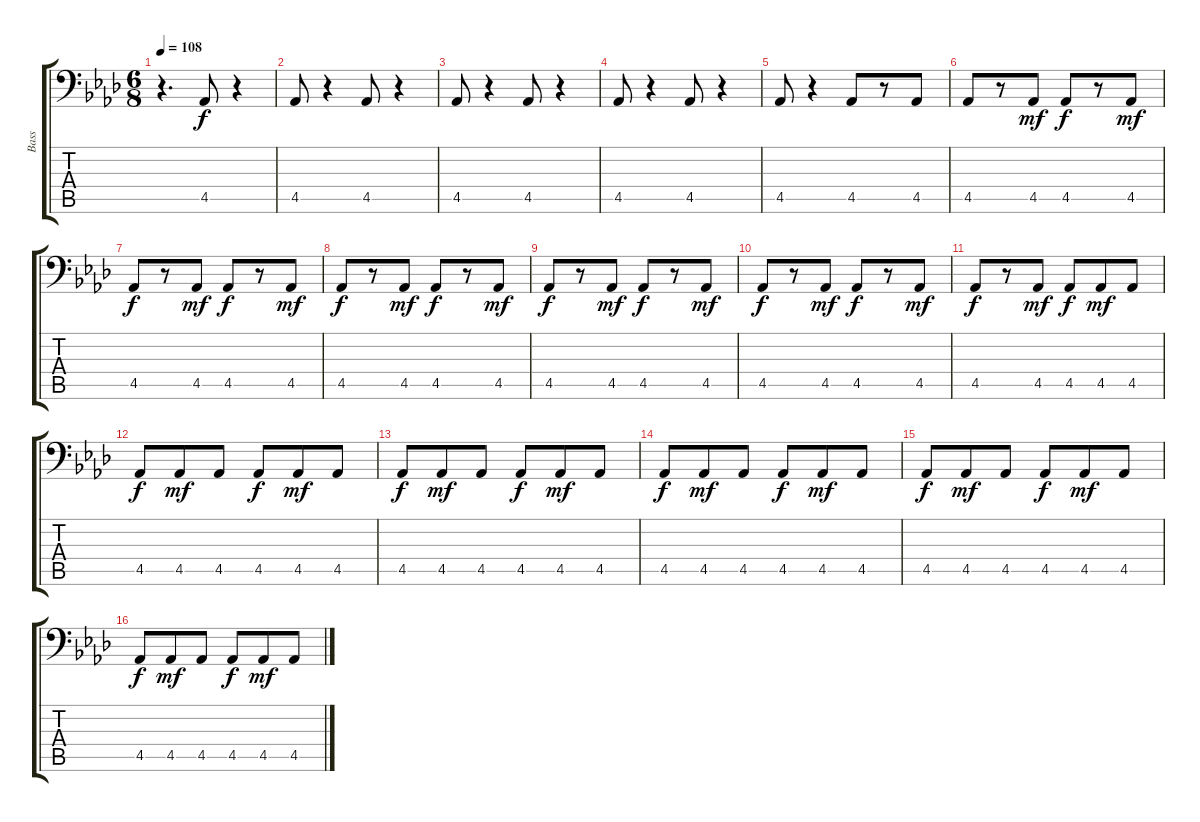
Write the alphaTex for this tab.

\track ("Bass" "Bass") {instrument electricbassfinger}
\staff {score tabs}
\tuning (C3 G2 D2 A1 E1 B0) {hide}
\ts (6 8)
\tempo 108
\clef f4
\ks ab
r.4{d dy f} 4.5.8 r.4 |
4.5.8 r.4 4.5.8 r.4 |
4.5.8 r.4 4.5.8 r.4 |
4.5.8 r.4 4.5.8 r.4 |
4.5.8 r.4 4.5.8 r.8 4.5.8 |
4.5.8 r.8 4.5.8{dy mf} 4.5.8{dy f} r.8 4.5.8{dy mf} |
4.5.8{dy f} r.8 4.5.8{dy mf} 4.5.8{dy f} r.8 4.5.8{dy mf} |
4.5.8{dy f} r.8 4.5.8{dy mf} 4.5.8{dy f} r.8 4.5.8{dy mf} |
4.5.8{dy f} r.8 4.5.8{dy mf} 4.5.8{dy f} r.8 4.5.8{dy mf} |
4.5.8{dy f} r.8 4.5.8{dy mf} 4.5.8{dy f} r.8 4.5.8{dy mf} |
4.5.8{dy f} r.8 4.5.8{dy mf} 4.5.8{dy f} 4.5.8{dy mf} 4.5.8 |
4.5.8{dy f} 4.5.8{dy mf} 4.5.8 4.5.8{dy f} 4.5.8{dy mf} 4.5.8 |
4.5.8{dy f} 4.5.8{dy mf} 4.5.8 4.5.8{dy f} 4.5.8{dy mf} 4.5.8 |
4.5.8{dy f} 4.5.8{dy mf} 4.5.8 4.5.8{dy f} 4.5.8{dy mf} 4.5.8 |
4.5.8{dy f} 4.5.8{dy mf} 4.5.8 4.5.8{dy f} 4.5.8{dy mf} 4.5.8 |
4.5.8{dy f} 4.5.8{dy mf} 4.5.8 4.5.8{dy f} 4.5.8{dy mf} 4.5.8
